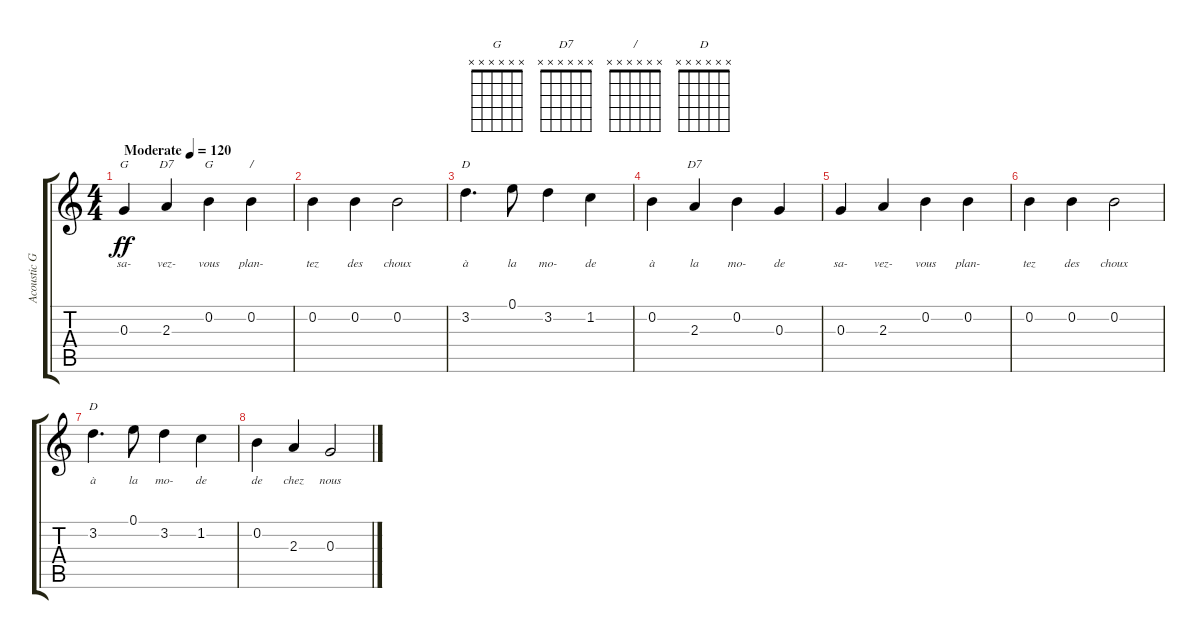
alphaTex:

\track ("Acoustic Guitar (nylon)" "Acoustic G") {instrument acousticguitarnylon}
\staff {score tabs}
\tuning (E4 B3 G3 D3 A2 E2) {hide}
\chord ("G" 3 0 0 0 2 3)
\chord ("D7" 2 1 2 0 x x)
\chord ("G" x x x x x x)
\chord ("/" x x x x x x)
\chord ("D" 2 3 2 0 x x)
\chord ("D7" x x x x x x)
\chord ("D" x x x x x x)
\ts (4 4)
\tempo (120 "Moderate")
\clef g2
\ks c
0.3.4{ch "G" lyrics (0 "sa-") lyrics (1 "") lyrics (2 "") lyrics (3 "") lyrics (4 "") dy ff instrument acousticguitarnylon} 2.3.4{ch "D7" lyrics (0 "vez-") lyrics (1 "") lyrics (2 "") lyrics (3 "") lyrics (4 "")} 0.2.4{ch "G" lyrics (0 "vous") lyrics (1 "") lyrics (2 "") lyrics (3 "") lyrics (4 "")} 0.2.4{ch "/" lyrics (0 "plan-") lyrics (1 "") lyrics (2 "") lyrics (3 "") lyrics (4 "")} |
0.2.4{lyrics (0 "tez") lyrics (1 "") lyrics (2 "") lyrics (3 "") lyrics (4 "")} 0.2.4{lyrics (0 "des") lyrics (1 "") lyrics (2 "") lyrics (3 "") lyrics (4 "")} 0.2.2{lyrics (0 "choux") lyrics (1 "") lyrics (2 "") lyrics (3 "") lyrics (4 "")} |
3.2.4{d ch "D" lyrics (0 "à") lyrics (1 "") lyrics (2 "") lyrics (3 "") lyrics (4 "")} 0.1.8{lyrics (0 "la") lyrics (1 "") lyrics (2 "") lyrics (3 "") lyrics (4 "")} 3.2.4{lyrics (0 "mo-") lyrics (1 "") lyrics (2 "") lyrics (3 "") lyrics (4 "")} 1.2.4{lyrics (0 "de") lyrics (1 "") lyrics (2 "") lyrics (3 "") lyrics (4 "")} |
0.2.4{lyrics (0 "à") lyrics (1 "") lyrics (2 "") lyrics (3 "") lyrics (4 "")} 2.3.4{ch "D7" lyrics (0 "la") lyrics (1 "") lyrics (2 "") lyrics (3 "") lyrics (4 "")} 0.2.4{lyrics (0 "mo-") lyrics (1 "") lyrics (2 "") lyrics (3 "") lyrics (4 "")} 0.3.4{lyrics (0 "de") lyrics (1 "") lyrics (2 "") lyrics (3 "") lyrics (4 "")} |
0.3.4{lyrics (0 "sa-") lyrics (1 "") lyrics (2 "") lyrics (3 "") lyrics (4 "")} 2.3.4{lyrics (0 "vez-") lyrics (1 "") lyrics (2 "") lyrics (3 "") lyrics (4 "")} 0.2.4{lyrics (0 "vous") lyrics (1 "") lyrics (2 "") lyrics (3 "") lyrics (4 "")} 0.2.4{lyrics (0 "plan-") lyrics (1 "") lyrics (2 "") lyrics (3 "") lyrics (4 "")} |
0.2.4{lyrics (0 "tez") lyrics (1 "") lyrics (2 "") lyrics (3 "") lyrics (4 "")} 0.2.4{lyrics (0 "des") lyrics (1 "") lyrics (2 "") lyrics (3 "") lyrics (4 "")} 0.2.2{lyrics (0 "choux") lyrics (1 "") lyrics (2 "") lyrics (3 "") lyrics (4 "")} |
3.2.4{d ch "D" lyrics (0 "à") lyrics (1 "") lyrics (2 "") lyrics (3 "") lyrics (4 "")} 0.1.8{lyrics (0 "la") lyrics (1 "") lyrics (2 "") lyrics (3 "") lyrics (4 "")} 3.2.4{lyrics (0 "mo-") lyrics (1 "") lyrics (2 "") lyrics (3 "") lyrics (4 "")} 1.2.4{lyrics (0 "de") lyrics (1 "") lyrics (2 "") lyrics (3 "") lyrics (4 "")} |
0.2.4{lyrics (0 "de") lyrics (1 "") lyrics (2 "") lyrics (3 "") lyrics (4 "")} 2.3.4{lyrics (0 "chez") lyrics (1 "") lyrics (2 "") lyrics (3 "") lyrics (4 "")} 0.3.2{lyrics (0 "nous") lyrics (1 "") lyrics (2 "") lyrics (3 "") lyrics (4 "")}
